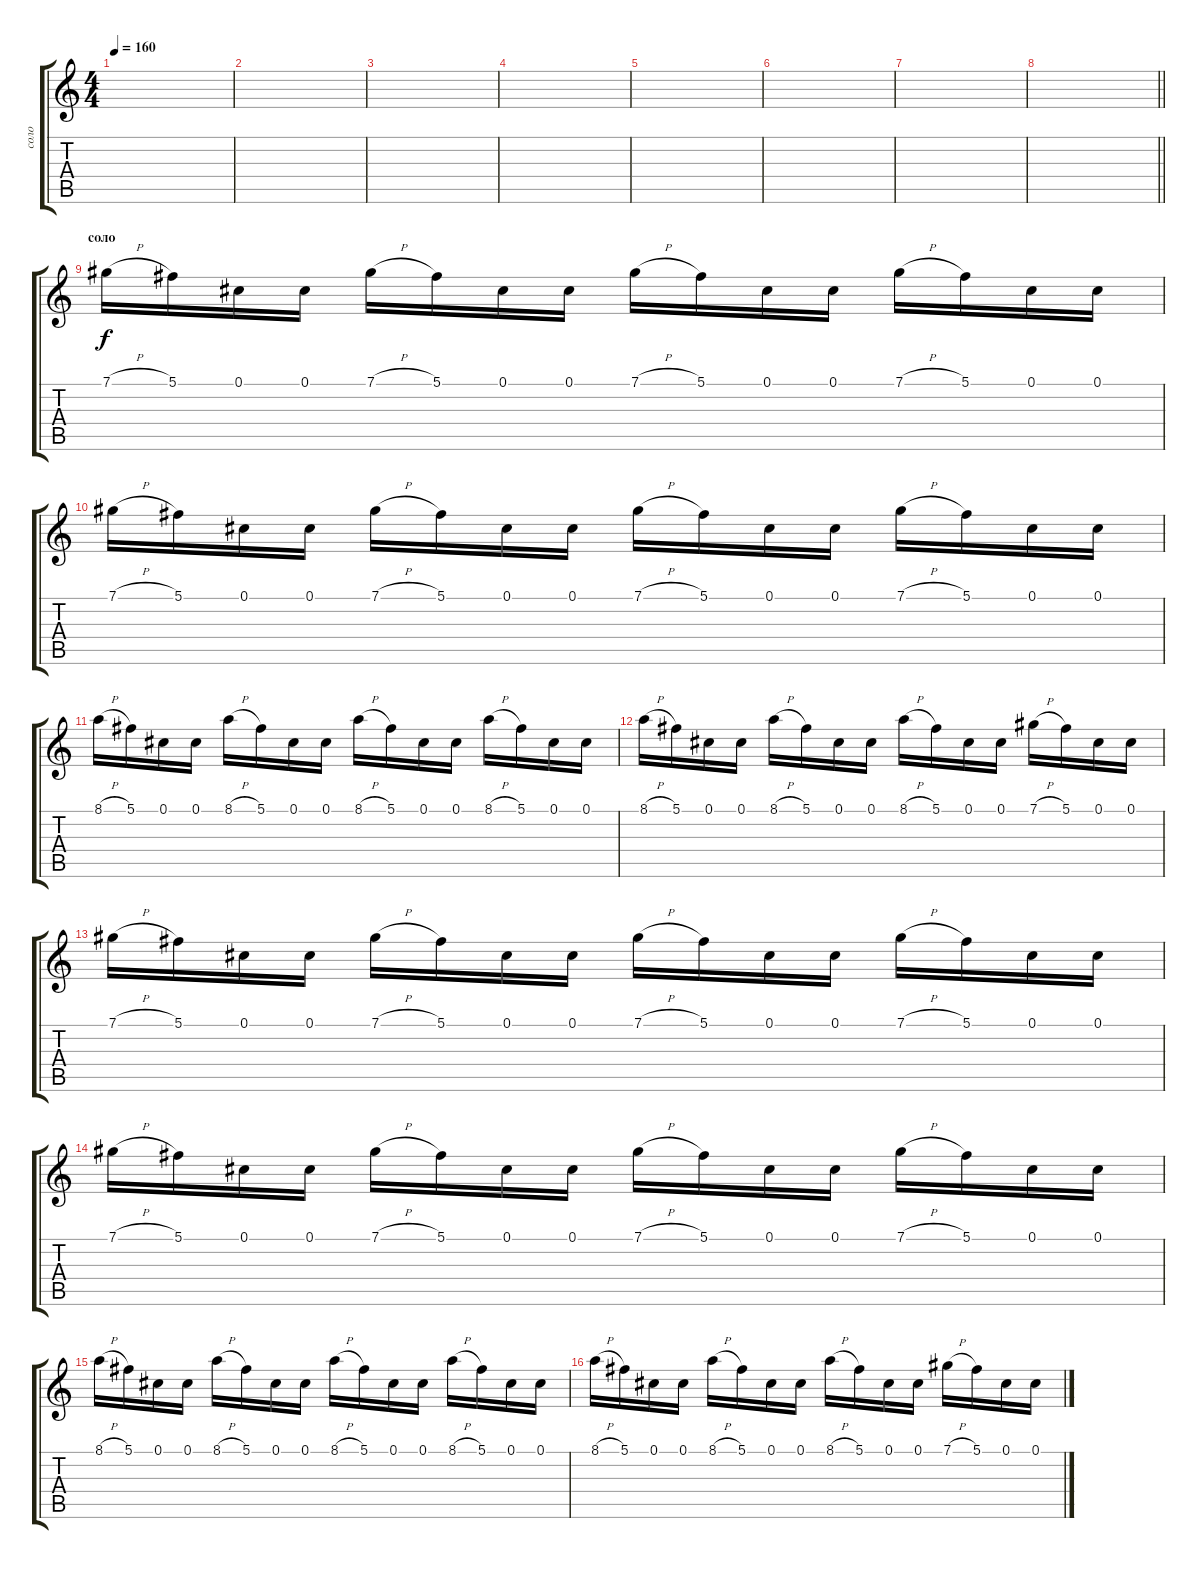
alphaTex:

\track ("соло" "соло") {instrument distortionguitar}
\staff {score tabs}
\tuning (Db4 Ab3 E3 B2 Gb2 Db2) {hide}
\ts (4 4)
\tempo 160
\clef g2
\ks c
|
|
|
|
|
|
|
\barLineRight lightlight
|
\section ("" "соло")
7.1{h}.16 5.1.16 0.1.16 0.1.16 7.1{h}.16 5.1.16 0.1.16 0.1.16 7.1{h}.16 5.1.16 0.1.16 0.1.16 7.1{h}.16 5.1.16 0.1.16 0.1.16 |
7.1{h}.16 5.1.16 0.1.16 0.1.16 7.1{h}.16 5.1.16 0.1.16 0.1.16 7.1{h}.16 5.1.16 0.1.16 0.1.16 7.1{h}.16 5.1.16 0.1.16 0.1.16 |
8.1{h}.16 5.1.16 0.1.16 0.1.16 8.1{h}.16 5.1.16 0.1.16 0.1.16 8.1{h}.16 5.1.16 0.1.16 0.1.16 8.1{h}.16 5.1.16 0.1.16 0.1.16 |
8.1{h}.16 5.1.16 0.1.16 0.1.16 8.1{h}.16 5.1.16 0.1.16 0.1.16 8.1{h}.16 5.1.16 0.1.16 0.1.16 7.1{h}.16 5.1.16 0.1.16 0.1.16 |
7.1{h}.16 5.1.16 0.1.16 0.1.16 7.1{h}.16 5.1.16 0.1.16 0.1.16 7.1{h}.16 5.1.16 0.1.16 0.1.16 7.1{h}.16 5.1.16 0.1.16 0.1.16 |
7.1{h}.16 5.1.16 0.1.16 0.1.16 7.1{h}.16 5.1.16 0.1.16 0.1.16 7.1{h}.16 5.1.16 0.1.16 0.1.16 7.1{h}.16 5.1.16 0.1.16 0.1.16 |
8.1{h}.16 5.1.16 0.1.16 0.1.16 8.1{h}.16 5.1.16 0.1.16 0.1.16 8.1{h}.16 5.1.16 0.1.16 0.1.16 8.1{h}.16 5.1.16 0.1.16 0.1.16 |
8.1{h}.16 5.1.16 0.1.16 0.1.16 8.1{h}.16 5.1.16 0.1.16 0.1.16 8.1{h}.16 5.1.16 0.1.16 0.1.16 7.1{h}.16 5.1.16 0.1.16 0.1.16
